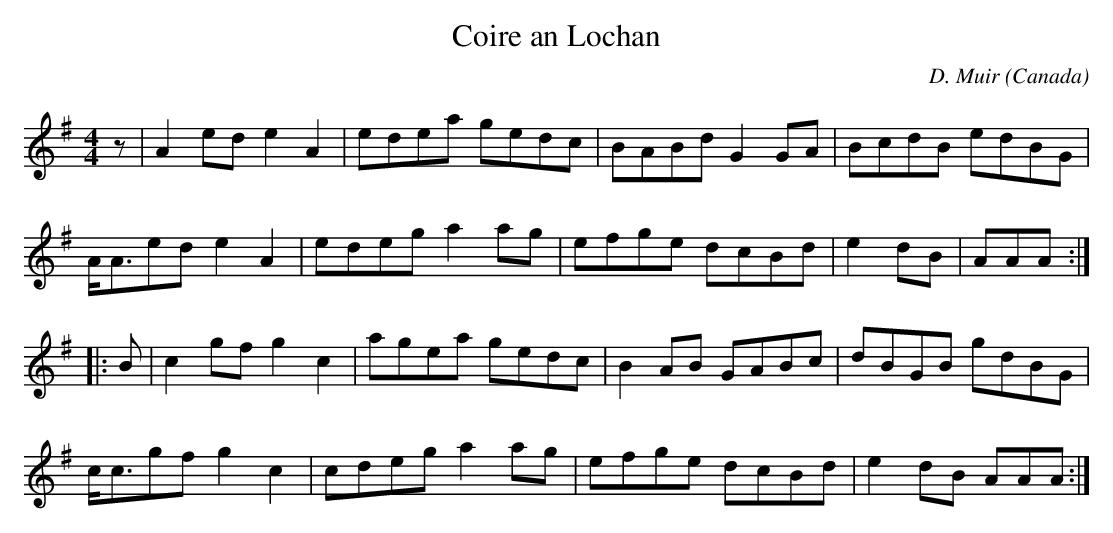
X:1
T:Coire an Lochan
C:D. Muir
M:4/4
O:Canada
K:A dorian
z | \
A2ed e2A2 | edea gedc | BABd G2GA | BcdB edBG |
A<Aed e2A2 | edeg a2ag | efge dcBd | e2dB | AAA ::
B | \
c2gf g2c2 | agea gedc | B2AB GABc | dBGB gdBG |
c<cgf g2c2 | cdeg a2ag | efge dcBd | e2dB AAA :|
